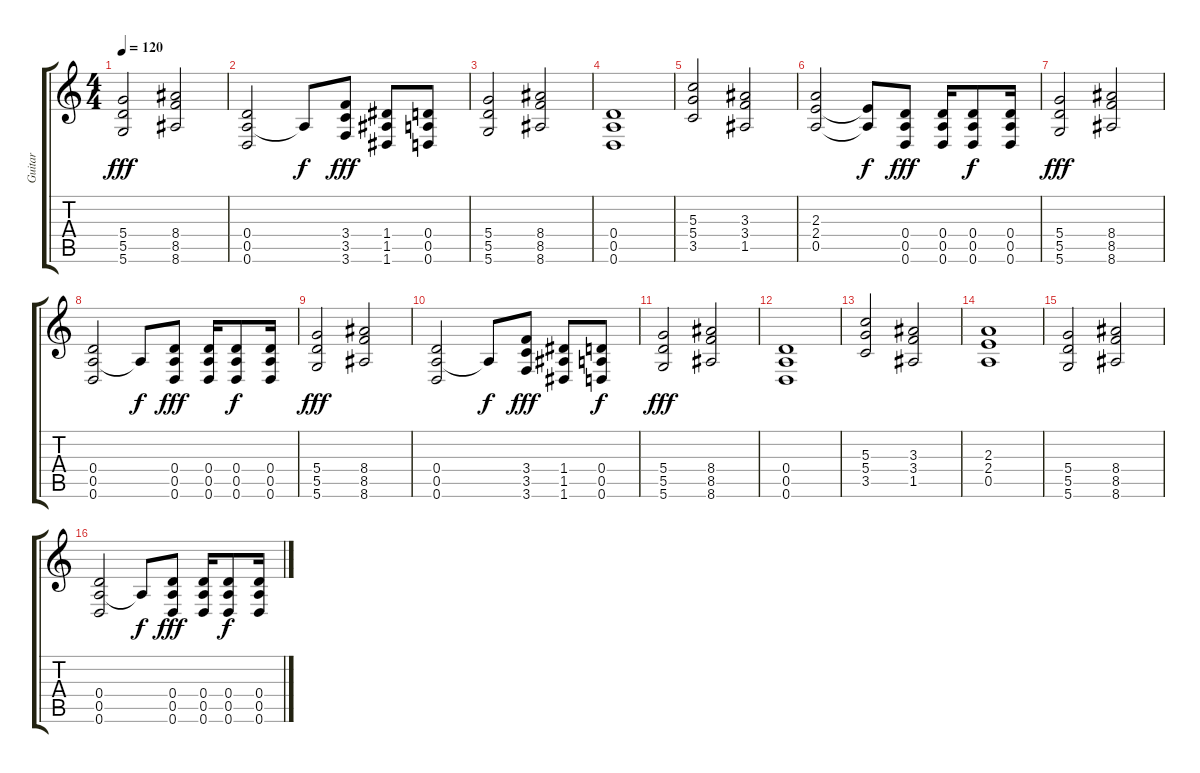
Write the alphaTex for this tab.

\track ("Guitar" "Guitar") {instrument distortionguitar}
\staff {score tabs}
\tuning (E4 B3 G3 D3 A2 D2) {hide}
\ts (4 4)
\tempo 120
\clef g2
\ks c
(5.4 5.5 5.6).2{dy fff} (8.4 8.5 8.6).2 |
(0.4 0.5 0.6).2 0.5{t}.8{dy f} (3.4 3.5 3.6).8{dy fff} (1.4 1.5 1.6).8 (0.4 0.5 0.6).8 |
(5.4 5.5 5.6).2 (8.4 8.5 8.6).2 |
(0.4 0.5 0.6).1 |
(5.3 5.4 3.5).2 (3.3 3.4 1.5).2 |
(2.3 2.4 0.5).2 (2.4{t} 0.5{t}).8{dy f} (0.4 0.5 0.6).8{dy fff} (0.4 0.5 0.6).16 (0.4 0.5 0.6).8{dy f} (0.4 0.5 0.6).16 |
(5.4 5.5 5.6).2{dy fff} (8.4 8.5 8.6).2 |
(0.4 0.5 0.6).2 0.5{t}.8{dy f} (0.4 0.5 0.6).8{dy fff} (0.4 0.5 0.6).16 (0.4 0.5 0.6).8{dy f} (0.4 0.5 0.6).16 |
(5.4 5.5 5.6).2{dy fff} (8.4 8.5 8.6).2 |
(0.4 0.5 0.6).2 0.5{t}.8{dy f} (3.4 3.5 3.6).8{dy fff} (1.4 1.5 1.6).8 (0.4 0.5 0.6).8{dy f} |
(5.4 5.5 5.6).2{dy fff} (8.4 8.5 8.6).2 |
(0.4 0.5 0.6).1 |
(5.3 5.4 3.5).2 (3.3 3.4 1.5).2 |
(2.3 2.4 0.5).1 |
(5.4 5.5 5.6).2 (8.4 8.5 8.6).2 |
(0.4 0.5 0.6).2 0.5{t}.8{dy f} (0.4 0.5 0.6).8{dy fff} (0.4 0.5 0.6).16 (0.4 0.5 0.6).8{dy f} (0.4 0.5 0.6).16
